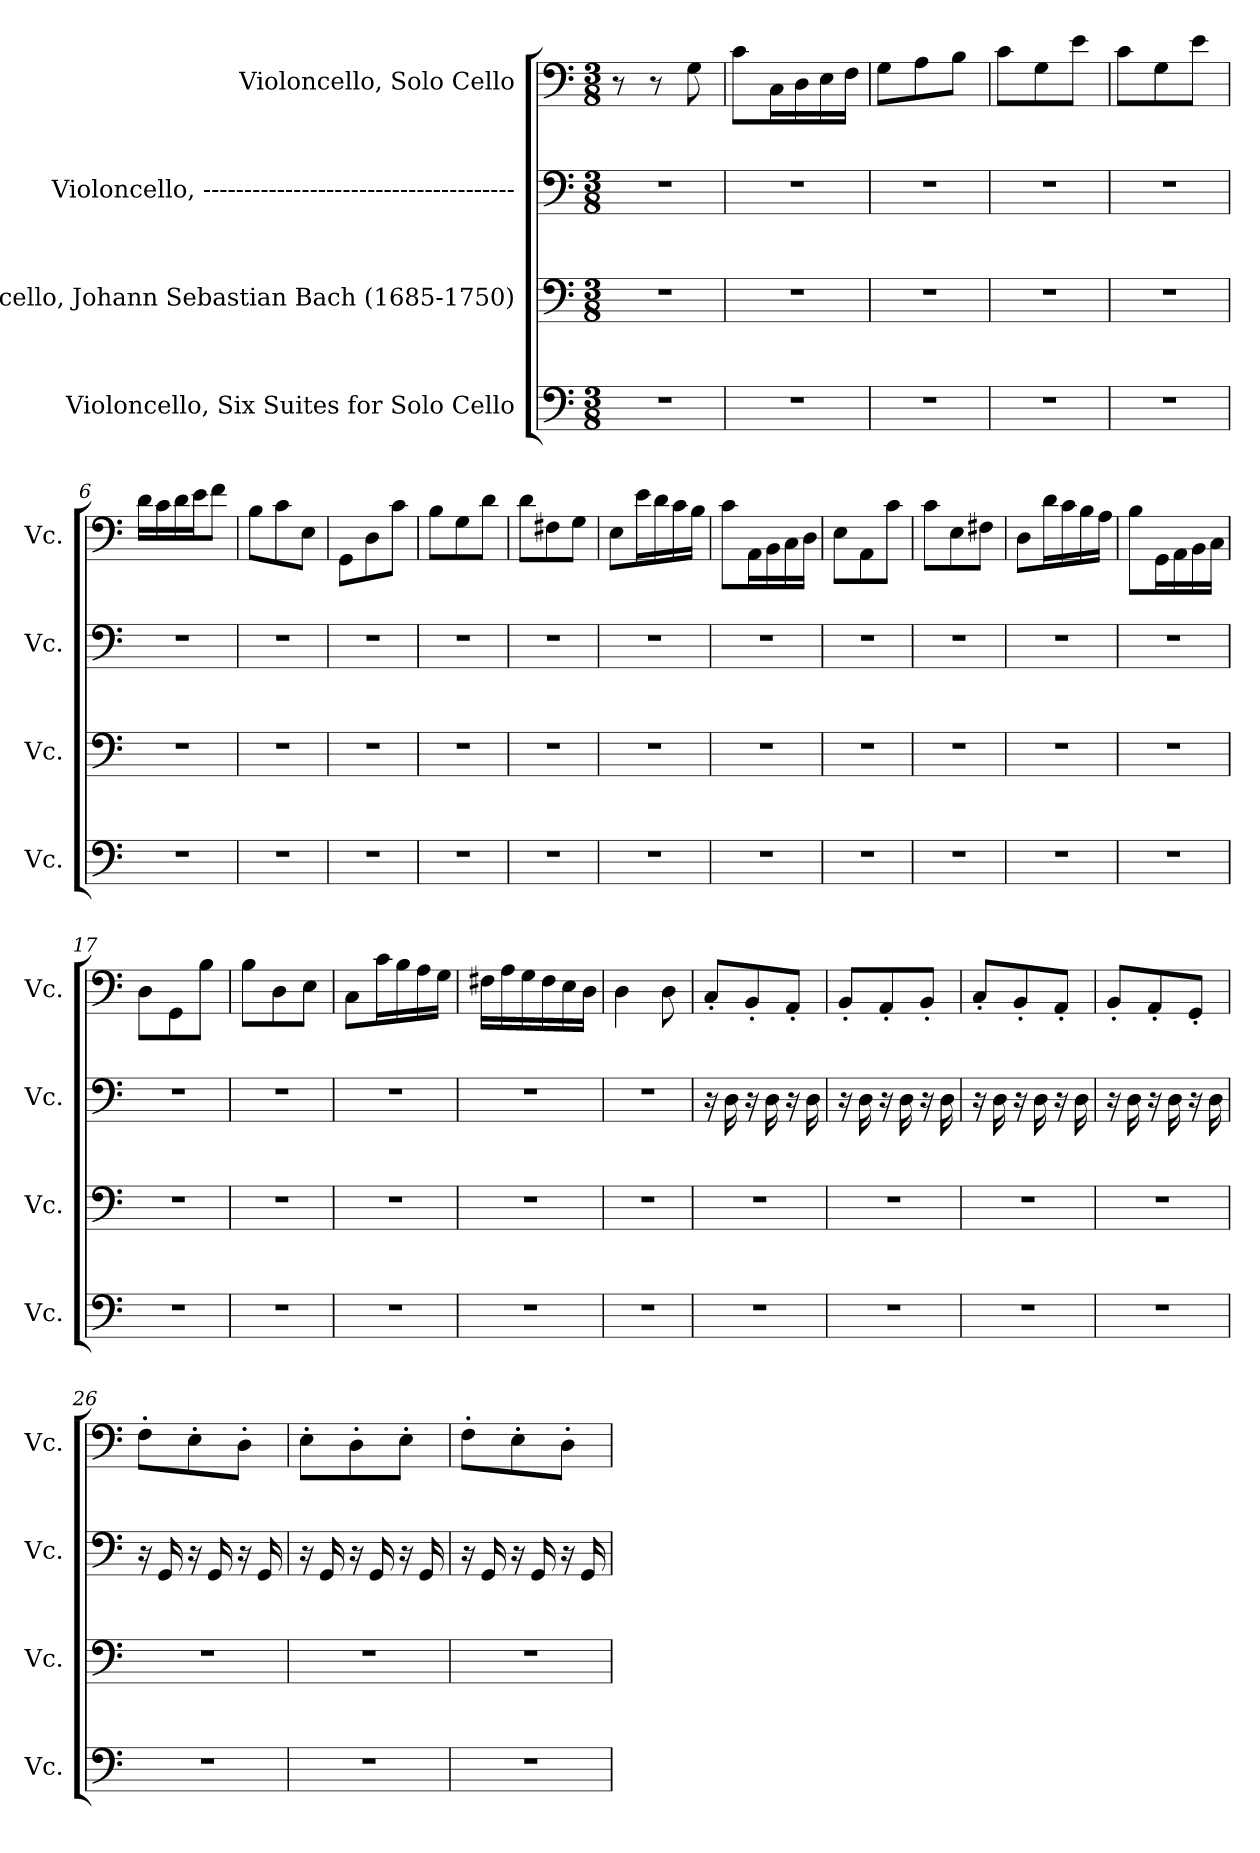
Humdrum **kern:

**kern	**kern	**kern	**kern
*part4	*part3	*part2	*part1
*staff4	*staff3	*staff2	*staff1
*I"Violoncello, Six Suites for Solo Cello	*I"Violoncello, Johann Sebastian Bach  (1685-1750)	*I"Violoncello, --------------------------------------	*I"Violoncello, Solo Cello
*I'Vc.	*I'Vc.	*I'Vc.	*I'Vc.
*clefF4	*clefF4	*clefF4	*clefF4
*k[]	*k[]	*k[]	*k[]
*M3/8	*M3/8	*M3/8	*M3/8
*MM250	*MM250	*MM250	*MM250
=1	=1	=1	=1
4.r	4.r	4.r	8r
.	.	.	8r
*	*	*	*MM110
.	.	.	8G\
=2	=2	=2	=2
4.r	4.r	4.r	8c\L
.	.	.	16C\L
.	.	.	16D\
.	.	.	16E\
.	.	.	16F\JJ
=3	=3	=3	=3
4.r	4.r	4.r	8G\L
.	.	.	8A\
.	.	.	8B\J
=4	=4	=4	=4
4.r	4.r	4.r	8c\L
.	.	.	8G\
.	.	.	8e\J
=5	=5	=5	=5
4.r	4.r	4.r	8c\L
.	.	.	8G\
.	.	.	8e\J
!!LO:LB:g=z
=6	=6	=6	=6
4.r	4.r	4.r	16d\LL
.	.	.	16c\
.	.	.	16d\
.	.	.	16e\J
.	.	.	8f\J
=7	=7	=7	=7
4.r	4.r	4.r	8B\L
.	.	.	8c\
.	.	.	8E\J
=8	=8	=8	=8
4.r	4.r	4.r	8GG\L
.	.	.	8D\
.	.	.	8c\J
=9	=9	=9	=9
4.r	4.r	4.r	8B\L
.	.	.	8G\
.	.	.	8d\J
=10	=10	=10	=10
4.r	4.r	4.r	8d\L
.	.	.	8F#X\
.	.	.	8G\J
=11	=11	=11	=11
4.r	4.r	4.r	8E\L
.	.	.	16e\L
.	.	.	16d\
.	.	.	16c\
.	.	.	16B\JJ
=12	=12	=12	=12
4.r	4.r	4.r	8c\L
.	.	.	16AA\L
.	.	.	16BB\
.	.	.	16C\
.	.	.	16D\JJ
=13	=13	=13	=13
4.r	4.r	4.r	8E\L
.	.	.	8AA\
.	.	.	8c\J
=14	=14	=14	=14
4.r	4.r	4.r	8c\L
.	.	.	8E\
.	.	.	8F#X\J
!!LO:LB:g=z
=15	=15	=15	=15
4.r	4.r	4.r	8D\L
.	.	.	16d\L
.	.	.	16c\
.	.	.	16B\
.	.	.	16A\JJ
=16	=16	=16	=16
4.r	4.r	4.r	8B\L
.	.	.	16GG\L
.	.	.	16AA\
.	.	.	16BB\
.	.	.	16C\JJ
=17	=17	=17	=17
4.r	4.r	4.r	8D\L
.	.	.	8GG\
.	.	.	8B\J
=18	=18	=18	=18
4.r	4.r	4.r	8B\L
.	.	.	8D\
.	.	.	8E\J
=19	=19	=19	=19
4.r	4.r	4.r	8C\L
.	.	.	16c\L
.	.	.	16B\
.	.	.	16A\
.	.	.	16G\JJ
=20	=20	=20	=20
4.r	4.r	4.r	16F#X\LL
.	.	.	16A\
.	.	.	16G\
.	.	.	16F#\
.	.	.	16E\
.	.	.	16D\JJ
=21	=21	=21	=21
4.r	4.r	4.r	4D\
.	.	.	8D\
=22	=22	=22	=22
4.r	4.r	16r	8C'/L
.	.	16D\	.
.	.	16r	8BB'/
.	.	16D\	.
.	.	16r	8AA'/J
.	.	16D\	.
!!LO:PB:g=z
=23	=23	=23	=23
4.r	4.r	16r	8BB'/L
.	.	16D\	.
.	.	16r	8AA'/
.	.	16D\	.
.	.	16r	8BB'/J
.	.	16D\	.
=24	=24	=24	=24
4.r	4.r	16r	8C'/L
.	.	16D\	.
.	.	16r	8BB'/
.	.	16D\	.
.	.	16r	8AA'/J
.	.	16D\	.
=25	=25	=25	=25
4.r	4.r	16r	8BB'/L
.	.	16D\	.
.	.	16r	8AA'/
.	.	16D\	.
.	.	16r	8GG'/J
.	.	16D\	.
=26	=26	=26	=26
4.r	4.r	16r	8F'\L
.	.	16GG/	.
.	.	16r	8E'\
.	.	16GG/	.
.	.	16r	8D'\J
.	.	16GG/	.
=27	=27	=27	=27
4.r	4.r	16r	8E'\L
.	.	16GG/	.
.	.	16r	8D'\
.	.	16GG/	.
.	.	16r	8E'\J
.	.	16GG/	.
=28	=28	=28	=28
4.r	4.r	16r	8F'\L
.	.	16GG/	.
.	.	16r	8E'\
.	.	16GG/	.
.	.	16r	8D'\J
.	.	16GG/	.
=	=	=	=
*-	*-	*-	*-
